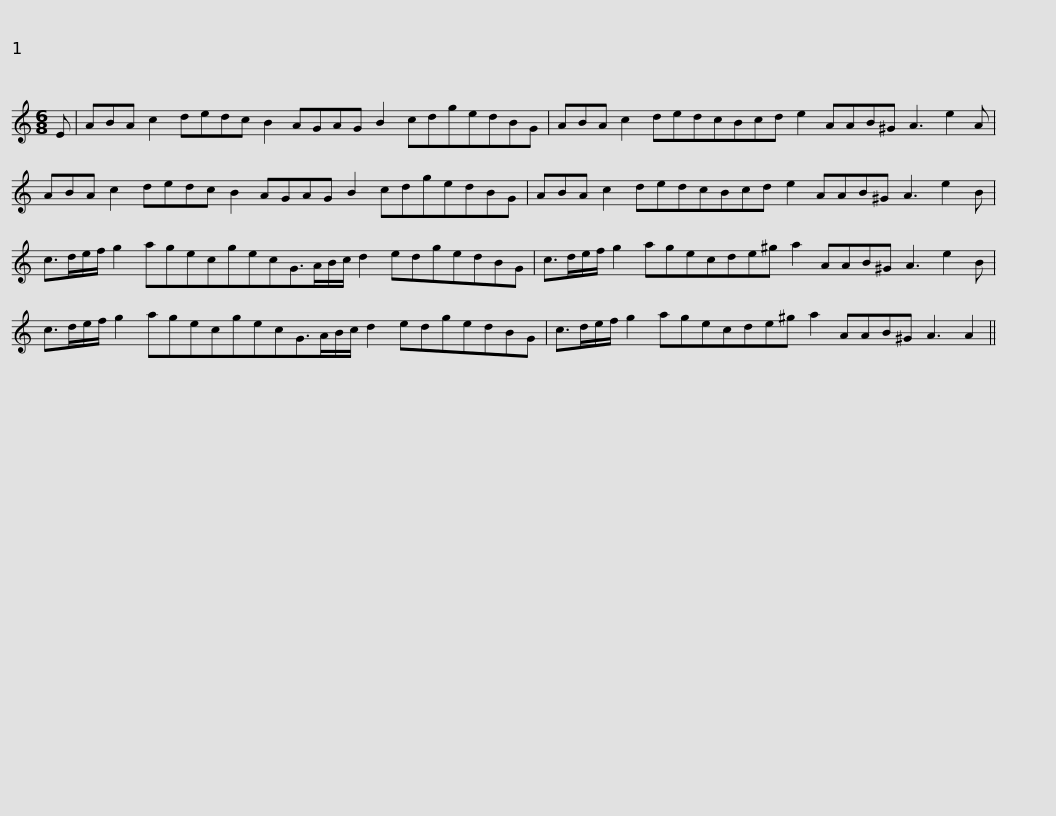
X:1
L:1/8
M:6/8
I:linebreak $
K:C
V:1 treble
V:1
 E | ABA c2 dedc B2 AGAG B2 cdgedBG |$ ABA c2 dedcBcd e2 AAB^G A3 e2 A |$ ABA c2 dedc B2 AGAG B2 cdgedBG |$ ABA c2 dedcBcd e2 AAB^G A3 e2 B |$ %5
 c>de/f/ g2 agecgecG>AB/c/ d2 edgedBG |$ c>de/f/ g2 agecde^g a2 AAB^G A3 e2 B |$ c>de/f/ g2 agecgecG>AB/c/ d2 edgedBG |$ c>de/f/ g2 agecde^g a2 AAB^G A3 A2 || %9
